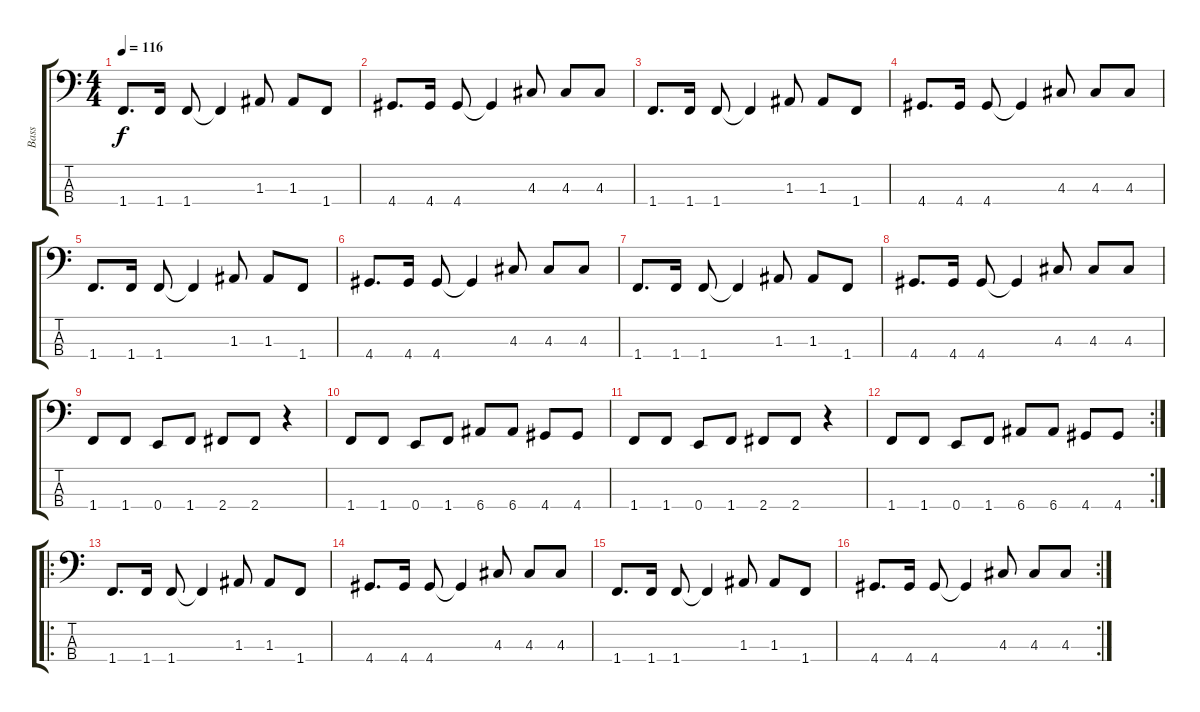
\track ("Bass" "Bass") {instrument electricbasspick}
\staff {score tabs}
\tuning (G2 D2 A1 E1) {hide}
\ts (4 4)
\tempo 116
\clef f4
\ks c
1.4.8{d dy f} 1.4.16 1.4.8 1.4{t}.4 1.3.8 1.3.8 1.4.8 |
4.4.8{d} 4.4.16 4.4.8 4.4{t}.4 4.3.8 4.3.8 4.3.8 |
1.4.8{d} 1.4.16 1.4.8 1.4{t}.4 1.3.8 1.3.8 1.4.8 |
4.4.8{d} 4.4.16 4.4.8 4.4{t}.4 4.3.8 4.3.8 4.3.8 |
1.4.8{d} 1.4.16 1.4.8 1.4{t}.4 1.3.8 1.3.8 1.4.8 |
4.4.8{d} 4.4.16 4.4.8 4.4{t}.4 4.3.8 4.3.8 4.3.8 |
1.4.8{d} 1.4.16 1.4.8 1.4{t}.4 1.3.8 1.3.8 1.4.8 |
4.4.8{d} 4.4.16 4.4.8 4.4{t}.4 4.3.8 4.3.8 4.3.8 |
1.4.8 1.4.8 0.4.8 1.4.8 2.4.8 2.4.8 r.4 |
1.4.8 1.4.8 0.4.8 1.4.8 6.4.8 6.4.8 4.4.8 4.4.8 |
1.4.8 1.4.8 0.4.8 1.4.8 2.4.8 2.4.8 r.4 |
\rc 2
1.4.8 1.4.8 0.4.8 1.4.8 6.4.8 6.4.8 4.4.8 4.4.8 |
\ro
1.4.8{d} 1.4.16 1.4.8 1.4{t}.4 1.3.8 1.3.8 1.4.8 |
4.4.8{d} 4.4.16 4.4.8 4.4{t}.4 4.3.8 4.3.8 4.3.8 |
1.4.8{d} 1.4.16 1.4.8 1.4{t}.4 1.3.8 1.3.8 1.4.8 |
\rc 2
4.4.8{d} 4.4.16 4.4.8 4.4{t}.4 4.3.8 4.3.8 4.3.8
